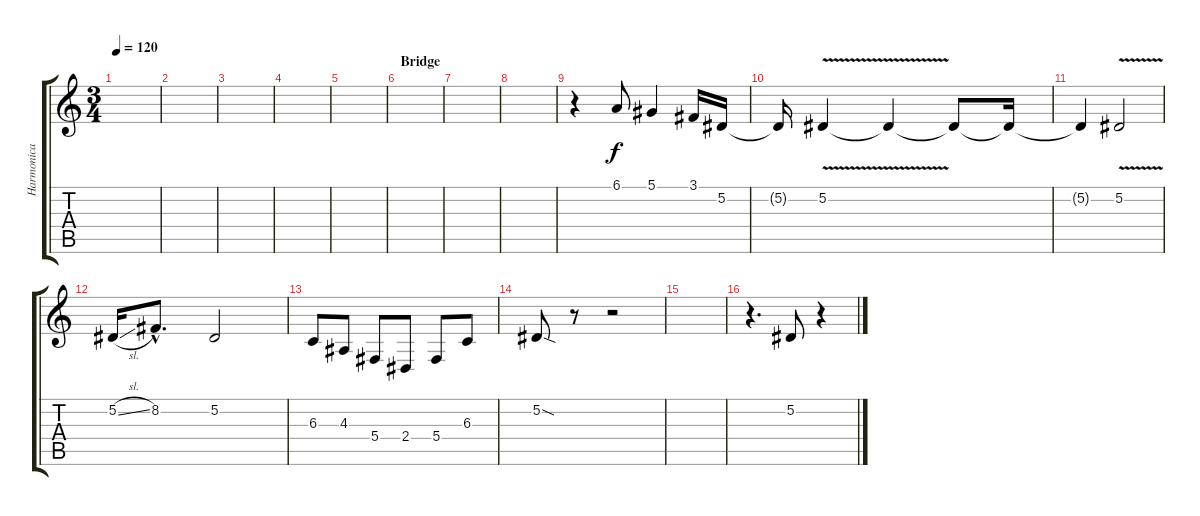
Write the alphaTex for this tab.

\track ("Harmonica [Terry?]" "Harmonica ") {instrument harmonica}
\staff {score tabs}
\tuning (Eb4 Bb3 Gb3 Db3 Ab2 Eb2) {hide}
\ts (3 4)
\tempo 120
\clef g2
\ks c
|
|
|
|
|
\section ("" "Bridge")
|
|
|
r.4{volume 13} 6.1.8 5.1.4 3.1.16 5.2.16 |
5.2{t}.16 5.2{v}.4 5.2{t}.4 5.2{t}.8 5.2{t}.16 |
5.2{t}.4 5.2{v}.2 |
5.2{sl}.16 8.2{hac}.8{d} 5.2.2 |
6.3.8 4.3.8 5.4.8 2.4.8 5.4.8 6.3.8 |
5.2{sod}.8 r.8 r.2 |
|
r.4{d} 5.2.8 r.4
